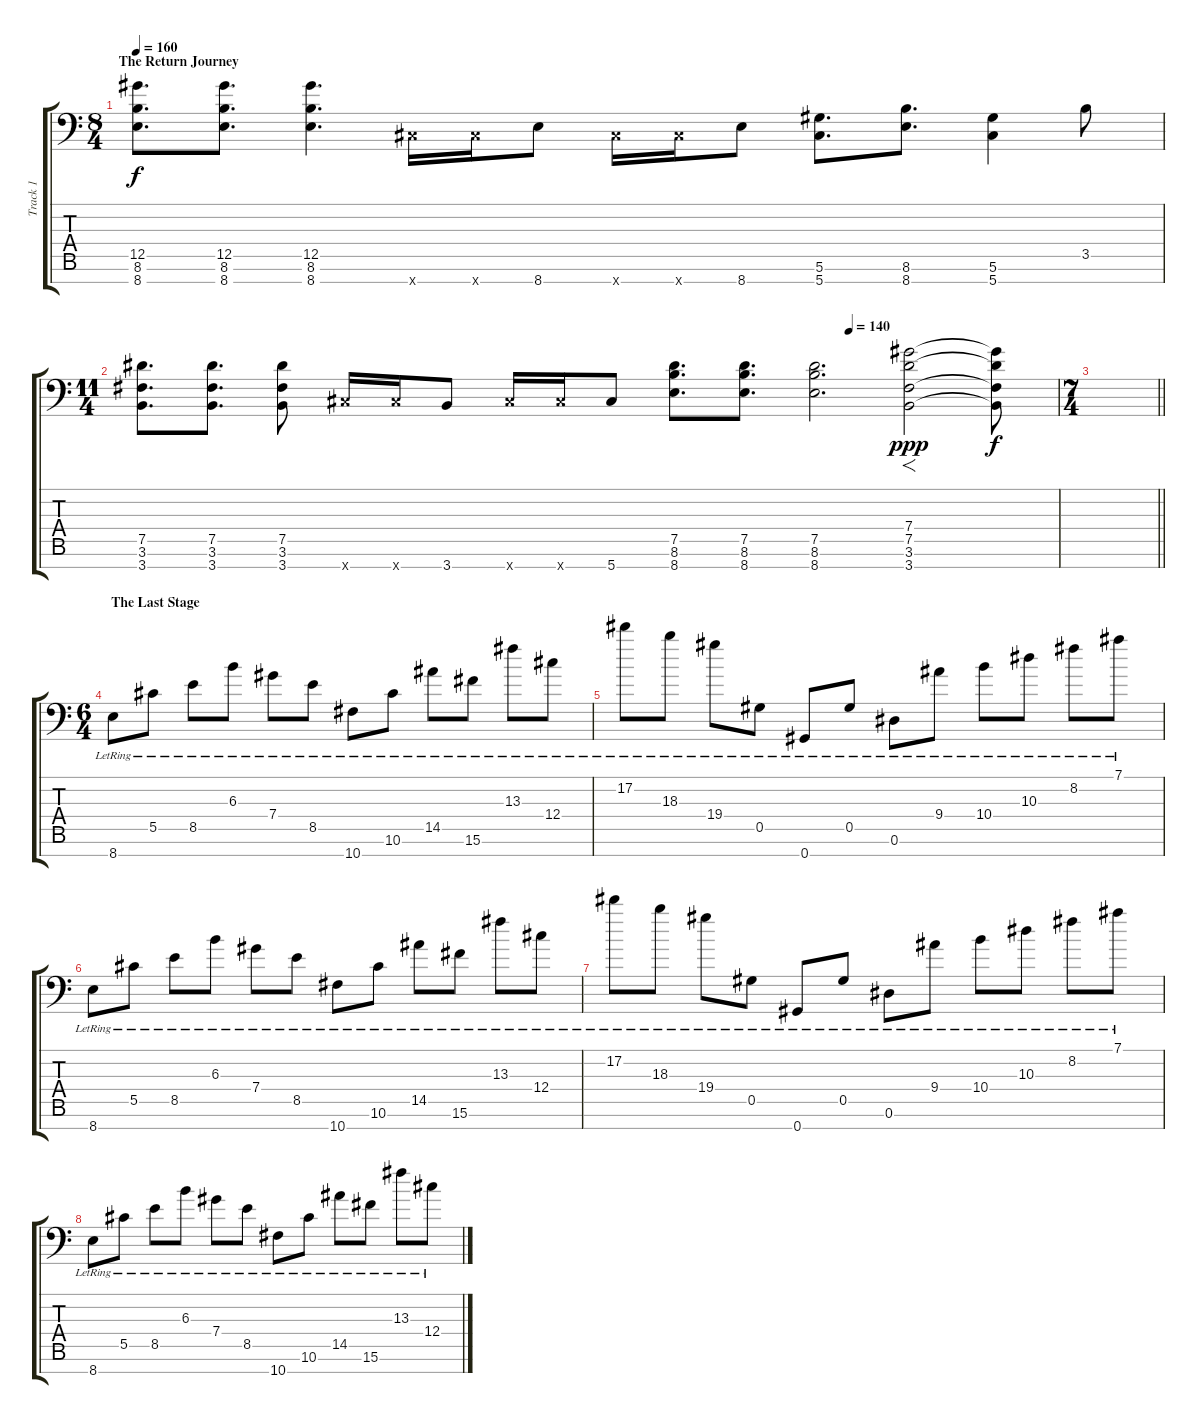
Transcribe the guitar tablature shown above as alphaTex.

\track ("Track 1" "Track 1") {instrument distortionguitar}
\staff {score tabs}
\tuning (Eb4 Bb3 F3 Db3 Ab2 Eb2 Ab1) {hide}
\ts (8 4)
\section ("" "The Return Journey")
\tempo 160
\clef f4
\ks c
(12.5 8.6 8.7).8{d dy f} (12.5 8.6 8.7).8{d} (12.5 8.6 8.7).4{d} 5.7{x}.16 5.7{x}.16 8.7.8 5.7{x}.16 5.7{x}.16 8.7.8 (5.6 5.7).8{d} (8.6 8.7).8{d} (5.6 5.7).4 3.5.8 |
\ts (11 4)
\tempo (140 0.7727272727272727)
(7.5 3.6 3.7).8{d} (7.5 3.6 3.7).8{d} (7.5 3.6 3.7).8 5.7{x}.16 5.7{x}.16 3.7.8 5.7{x}.16 5.7{x}.16 5.7.8 (7.5 8.6 8.7).8{d} (7.5 8.6 8.7).8{d} (7.5 8.6 8.7).2{d} (7.4 7.5 3.6 3.7).2{f dy ppp} (7.4{t} 7.5{t} 3.6{t} 3.7{t}).8{dy f} |
\ts (7 4)
\barLineRight lightlight
|
\ts (6 4)
\section ("" " The Last Stage")
8.7{lr}.8{instrument electricguitarjazz} 5.5{lr}.8 8.5{lr}.8 6.3{lr}.8 7.4{lr}.8 8.5{lr}.8 10.7{lr}.8 10.6{lr}.8 14.5{lr}.8 15.6{lr}.8 13.3{lr}.8 12.4{lr}.8 |
17.2{lr}.8 18.3{lr}.8 19.4{lr}.8 0.5{lr}.8 0.7{lr}.8 0.5{lr}.8 0.6{lr}.8 9.4{lr}.8 10.4{lr}.8 10.3{lr}.8 8.2{lr}.8 7.1{lr}.8 |
8.7{lr}.8 5.5{lr}.8 8.5{lr}.8 6.3{lr}.8 7.4{lr}.8 8.5{lr}.8 10.7{lr}.8 10.6{lr}.8 14.5{lr}.8 15.6{lr}.8 13.3{lr}.8 12.4{lr}.8 |
17.2{lr}.8 18.3{lr}.8 19.4{lr}.8 0.5{lr}.8 0.7{lr}.8 0.5{lr}.8 0.6{lr}.8 9.4{lr}.8 10.4{lr}.8 10.3{lr}.8 8.2{lr}.8 7.1{lr}.8 |
8.7{lr}.8{instrument electricguitarjazz} 5.5{lr}.8 8.5{lr}.8 6.3{lr}.8 7.4{lr}.8 8.5{lr}.8 10.7{lr}.8 10.6{lr}.8 14.5{lr}.8 15.6{lr}.8 13.3{lr}.8 12.4{lr}.8
